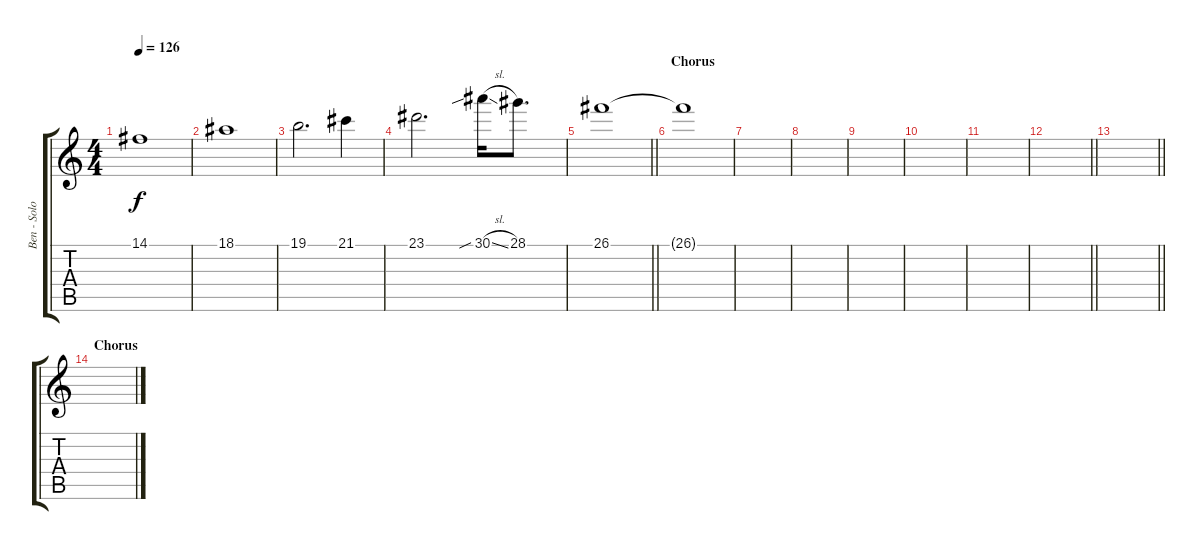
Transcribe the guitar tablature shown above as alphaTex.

\track ("Ben - Solo" "Ben - Solo") {instrument lead3calliope}
\staff {score tabs}
\tuning (E4 B3 G3 D3 A2 E2) {hide}
\ts (4 4)
\tempo 126
\clef g2
\ks c
14.1{t}.1{dy f} |
18.1.1 |
19.1.2{d} 21.1.4 |
23.1.2{d} 30.1{sib sl}.16 28.1.8{d} |
\barLineRight lightlight
26.1.1 |
\section ("" "Chorus")
26.1{t}.1{volume 0} |
|
|
|
|
|
\barLineRight lightlight
|
\barLineRight lightlight
|
\section ("" "Chorus")
